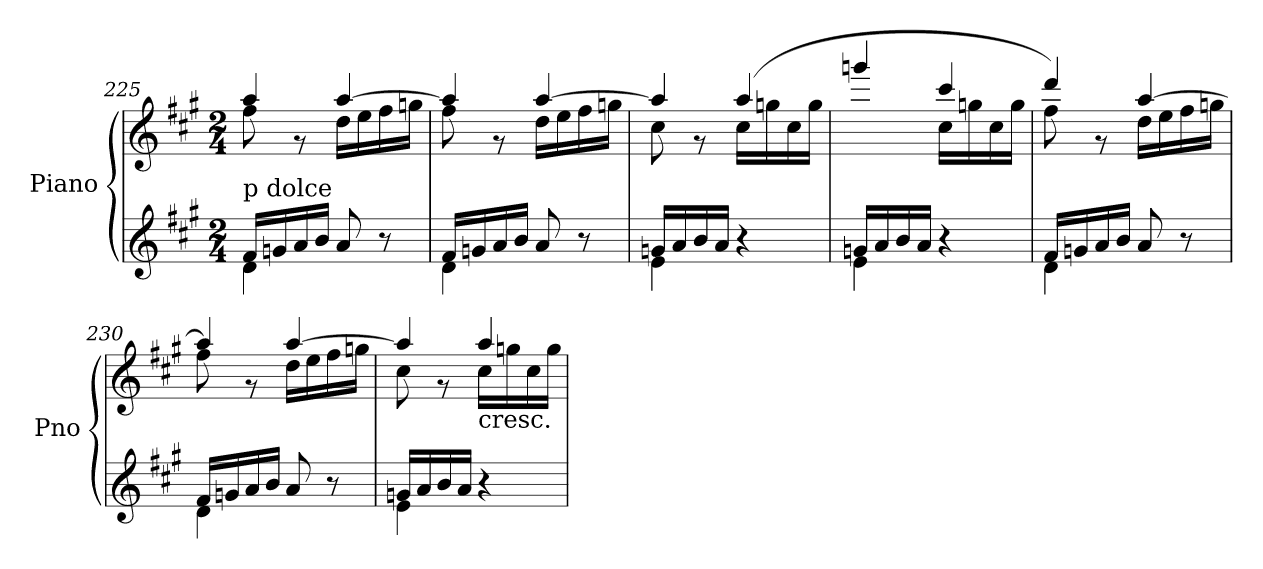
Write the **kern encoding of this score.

**kern	**kern
*part1	*part1
*staff2	*staff1
*I"Piano	*
*I'Pno	*
*clefG2	*clefG2
*k[f#c#g#]	*k[f#c#g#]
*A:	*A:
*M2/4	*M2/4
=225	=225
*^	*^
!LO:TX:a:t=p dolce	!	!	!
16f#/LL	4d\	4aa/	8ff#\
16gn/	.	.	.
16a/	.	.	8r
16b/JJ	.	.	.
8a/	4ryy	[4aa/	16dd\LL
.	.	.	16ee\
8r	.	.	16ff#\
.	.	.	16ggn\JJ
=226	=226	=226	=226
16f#/LL	4d\	4aa/]	8ff#\
16gn/	.	.	.
16a/	.	.	8r
16b/JJ	.	.	.
8a/	4ryy	[4aa/	16dd\LL
.	.	.	16ee\
8r	.	.	16ff#\
.	.	.	16ggn\JJ
=227	=227	=227	=227
16gn/LL	4e\	4aa/]	8cc#\
16a/	.	.	.
16b/	.	.	8r
16a/JJ	.	.	.
4r	4ryy	(4aa/	16cc#\LL
.	.	.	16ggn\
.	.	.	16cc#\
.	.	.	16gg\JJ
!!LO:LB:g=z	!!
=228	=228	=228	=228
16gn/LL	4e\	4gggn/	4ryy
16a/	.	.	.
16b/	.	.	.
16a/JJ	.	.	.
4r	4ryy	4ccc#/	16cc#\LL
.	.	.	16ggn\
.	.	.	16cc#\
.	.	.	16gg\JJ
=229	=229	=229	=229
16f#/LL	4d\	4ddd/)	8ff#\
16gn/	.	.	.
16a/	.	.	8r
16b/JJ	.	.	.
8a/	4ryy	[4aa/	16dd\LL
.	.	.	16ee\
8r	.	.	16ff#\
.	.	.	16ggn\JJ
=230	=230	=230	=230
16f#/LL	4d\	4aa/]	8ff#\
16gn/	.	.	.
16a/	.	.	8r
16b/JJ	.	.	.
8a/	4ryy	[4aa/	16dd\LL
.	.	.	16ee\
8r	.	.	16ff#\
.	.	.	16ggn\JJ
=231	=231	=231	=231
16gn/LL	4e\	4aa/]	8cc#\
16a/	.	.	.
16b/	.	.	8r
16a/JJ	.	.	.
!	!	!LO:TX:b:t=cresc.	!
4r	4ryy	4aa/	16cc#\LL
.	.	.	16ggn\
.	.	.	16cc#\
.	.	.	16gg\JJ
*v	*v	*	*
*	*v	*v
=	=
*-	*-
